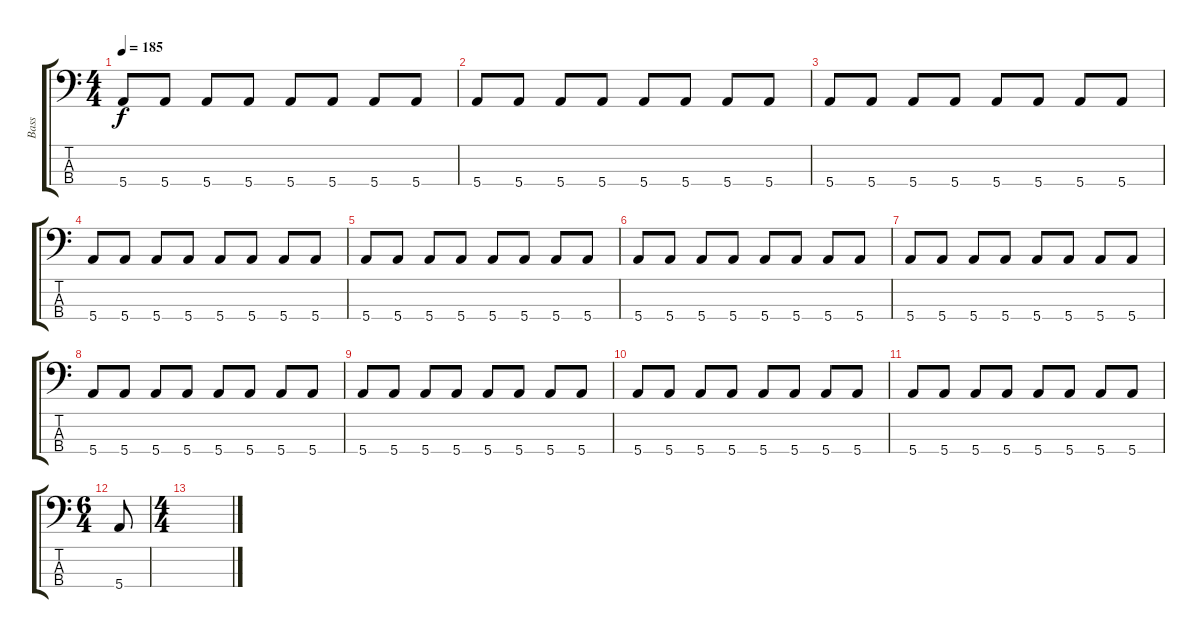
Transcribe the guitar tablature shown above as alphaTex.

\track ("Bass" "Bass") {instrument electricbassfinger}
\staff {score tabs}
\tuning (G2 D2 A1 E1) {hide}
\ts (4 4)
\tempo 185
\clef f4
\ks c
5.4.8{dy f} 5.4.8 5.4.8 5.4.8 5.4.8 5.4.8 5.4.8 5.4.8 |
5.4.8 5.4.8 5.4.8 5.4.8 5.4.8 5.4.8 5.4.8 5.4.8 |
5.4.8 5.4.8 5.4.8 5.4.8 5.4.8 5.4.8 5.4.8 5.4.8 |
5.4.8 5.4.8 5.4.8 5.4.8 5.4.8 5.4.8 5.4.8 5.4.8 |
5.4.8 5.4.8 5.4.8 5.4.8 5.4.8 5.4.8 5.4.8 5.4.8 |
5.4.8 5.4.8 5.4.8 5.4.8 5.4.8 5.4.8 5.4.8 5.4.8 |
5.4.8 5.4.8 5.4.8 5.4.8 5.4.8 5.4.8 5.4.8 5.4.8 |
5.4.8 5.4.8 5.4.8 5.4.8 5.4.8 5.4.8 5.4.8 5.4.8 |
5.4.8 5.4.8 5.4.8 5.4.8 5.4.8 5.4.8 5.4.8 5.4.8 |
5.4.8 5.4.8 5.4.8 5.4.8 5.4.8 5.4.8 5.4.8 5.4.8 |
5.4.8 5.4.8 5.4.8 5.4.8 5.4.8 5.4.8 5.4.8 5.4.8 |
\ts (6 4)
5.4.8 |
\ts (4 4)
